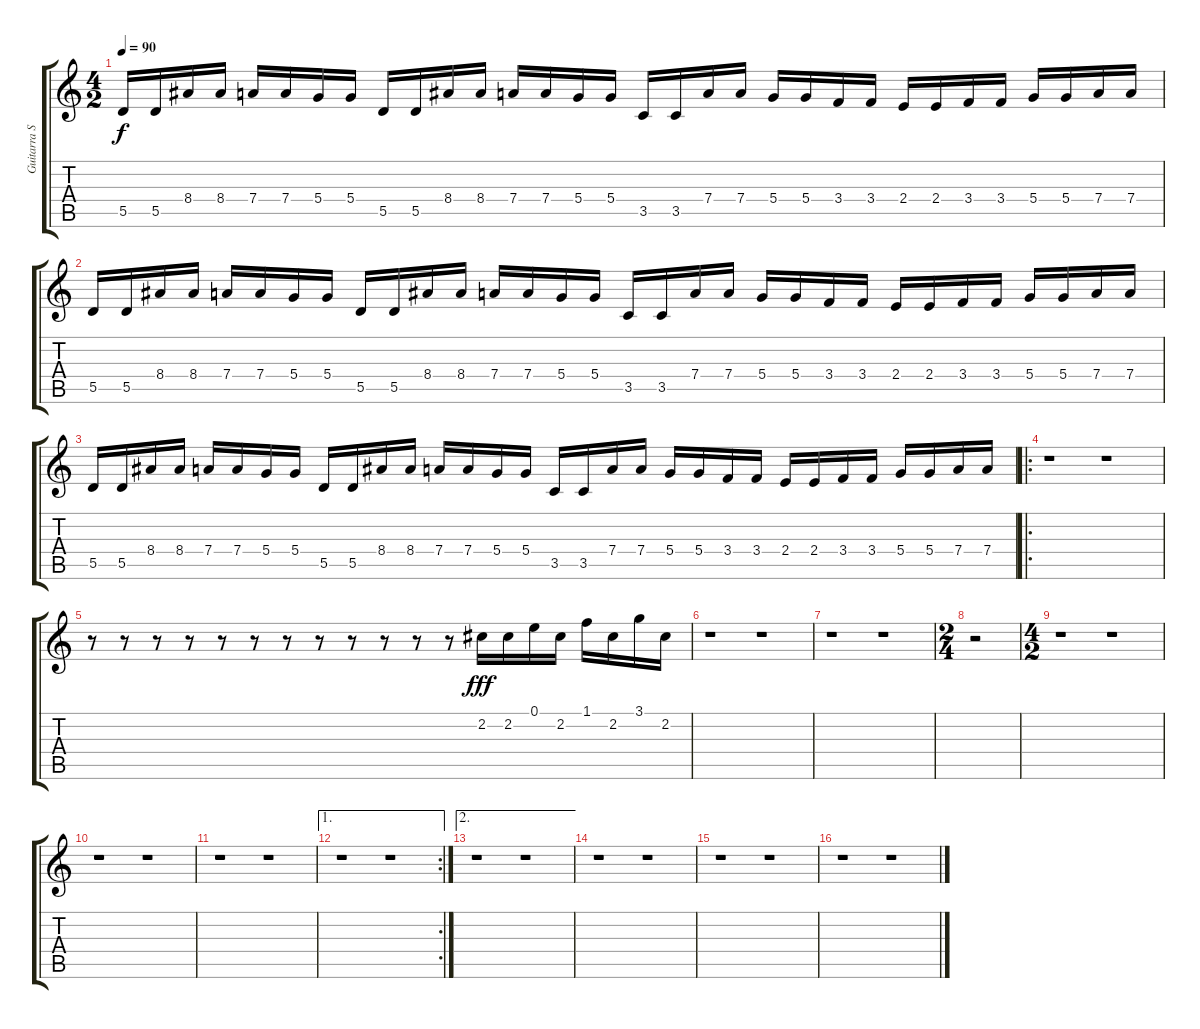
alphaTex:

\track ("Guitarra Solo" "Guitarra S") {instrument distortionguitar}
\staff {score tabs}
\tuning (E4 B3 G3 D3 A2 E2) {hide}
\ts (4 2)
\tempo 90
\clef g2
\ks c
5.5.16{dy f instrument distortionguitar} 5.5.16 8.4.16 8.4.16 7.4.16 7.4.16 5.4.16 5.4.16 5.5.16 5.5.16 8.4.16 8.4.16 7.4.16 7.4.16 5.4.16 5.4.16 3.5.16 3.5.16 7.4.16 7.4.16 5.4.16 5.4.16 3.4.16 3.4.16 2.4.16 2.4.16 3.4.16 3.4.16 5.4.16 5.4.16 7.4.16 7.4.16 |
5.5.16 5.5.16 8.4.16 8.4.16 7.4.16 7.4.16 5.4.16 5.4.16 5.5.16 5.5.16 8.4.16 8.4.16 7.4.16 7.4.16 5.4.16 5.4.16 3.5.16 3.5.16 7.4.16 7.4.16 5.4.16 5.4.16 3.4.16 3.4.16 2.4.16 2.4.16 3.4.16 3.4.16 5.4.16 5.4.16 7.4.16 7.4.16 |
5.5.16 5.5.16 8.4.16 8.4.16 7.4.16 7.4.16 5.4.16 5.4.16 5.5.16 5.5.16 8.4.16 8.4.16 7.4.16 7.4.16 5.4.16 5.4.16 3.5.16 3.5.16 7.4.16 7.4.16 5.4.16 5.4.16 3.4.16 3.4.16 2.4.16 2.4.16 3.4.16 3.4.16 5.4.16 5.4.16 7.4.16 7.4.16 |
\ro
r.1 r.1 |
r.8 r.8 r.8 r.8 r.8 r.8 r.8 r.8 r.8 r.8 r.8 r.8 2.2.16{dy fff} 2.2.16 0.1.16 2.2.16 1.1.16 2.2.16 3.1.16 2.2.16 |
r.1 r.1 |
r.1 r.1 |
\ts (2 4)
r.2 |
\ts (4 2)
r.1 r.1 |
r.1 r.1 |
r.1 r.1 |
\ae 1
\rc 2
r.1 r.1 |
\ae 2
r.1 r.1 |
r.1 r.1 |
r.1 r.1 |
r.1 r.1
